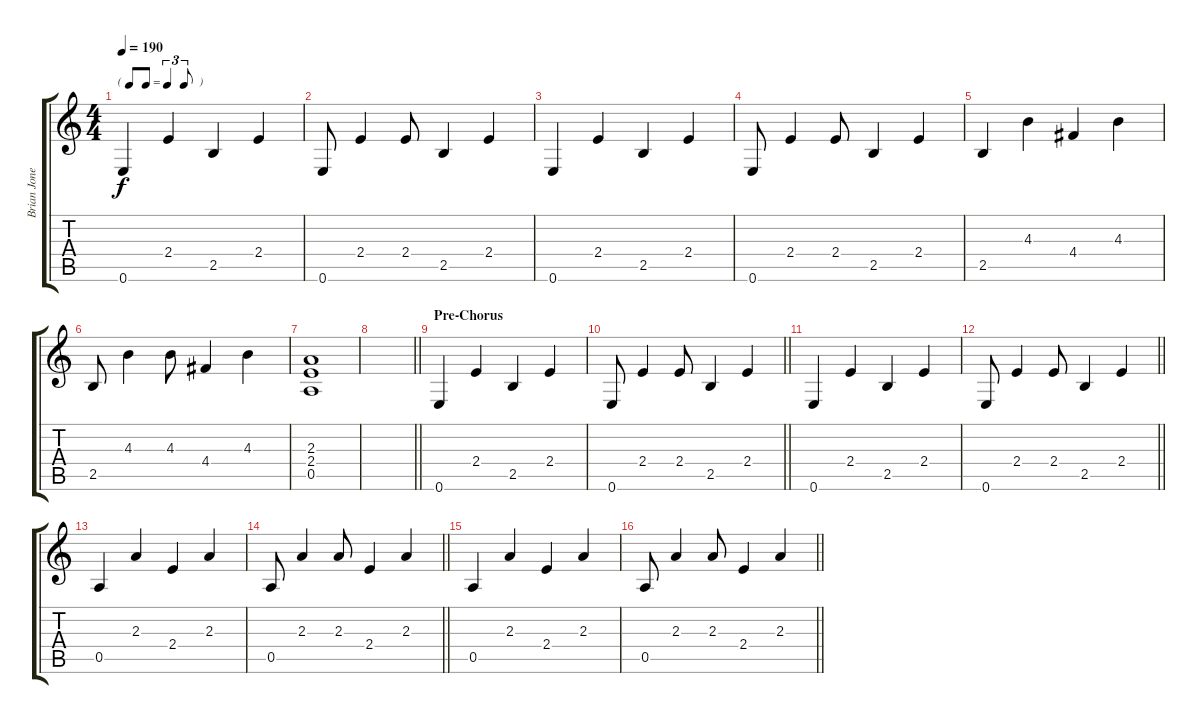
\track ("Brian Jones" "Brian Jone") {instrument electricguitarmuted}
\staff {score tabs}
\tuning (E4 B3 G3 D3 A2 E2) {hide}
\ts (4 4)
\tf triplet8th
\tempo 190
\clef g2
\ks c
0.6.4{dy f} 2.4.4 2.5.4 2.4.4 |
0.6.8 2.4.4 2.4.8 2.5.4 2.4.4 |
0.6.4 2.4.4 2.5.4 2.4.4 |
0.6.8 2.4.4 2.4.8 2.5.4 2.4.4 |
2.5.4 4.3.4 4.4.4 4.3.4 |
2.5.8 4.3.4 4.3.8 4.4.4 4.3.4 |
(2.3 2.4 0.5).1 |
\barLineRight lightlight
|
\section ("" "Pre-Chorus")
0.6.4 2.4.4 2.5.4 2.4.4 |
\barLineRight lightlight
0.6.8 2.4.4 2.4.8 2.5.4 2.4.4 |
0.6.4 2.4.4 2.5.4 2.4.4 |
\barLineRight lightlight
0.6.8 2.4.4 2.4.8 2.5.4 2.4.4 |
0.5.4 2.3.4 2.4.4 2.3.4 |
\barLineRight lightlight
0.5.8 2.3.4 2.3.8 2.4.4 2.3.4 |
0.5.4 2.3.4 2.4.4 2.3.4 |
\barLineRight lightlight
0.5.8 2.3.4 2.3.8 2.4.4 2.3.4
